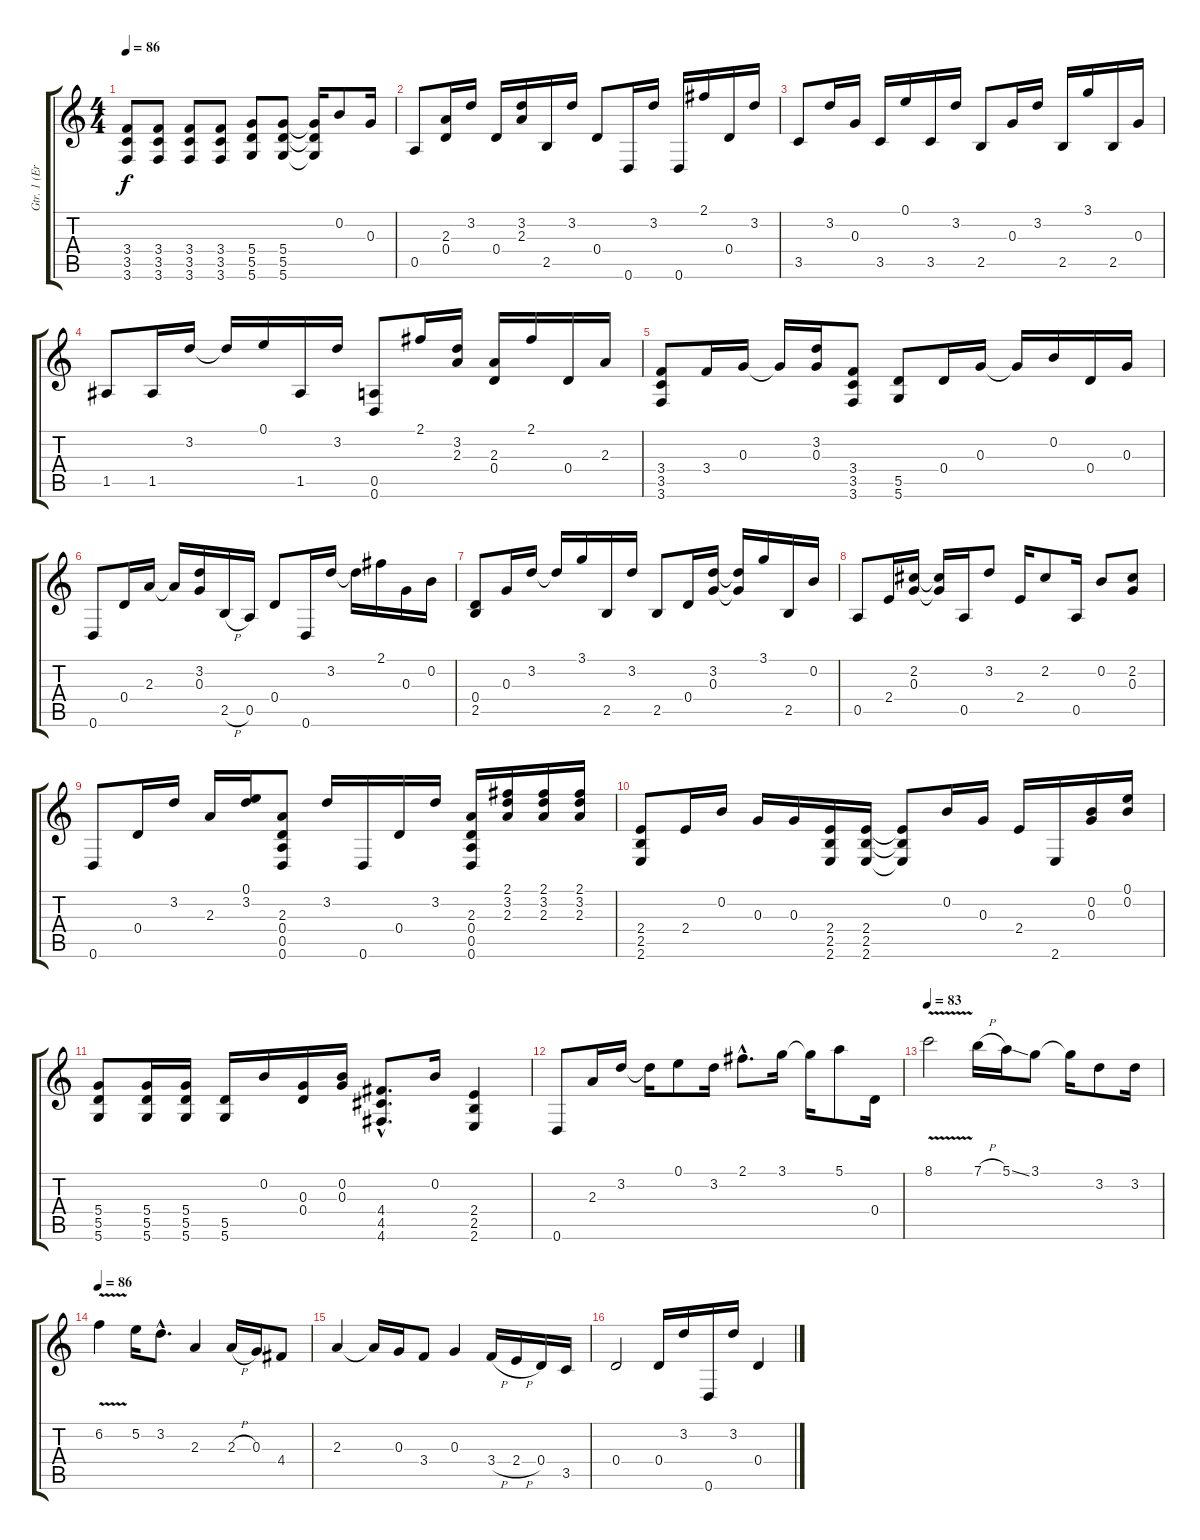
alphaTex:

\track ("Gtr. 1 (Eric Clapton) w/pick" "Gtr. 1 (Er") {instrument acousticguitarnylon}
\staff {score tabs}
\tuning (E4 B3 G3 D3 A2 D2) {hide}
\ts (4 4)
\tempo 86
\clef g2
\ks c
(3.4 3.5 3.6).8{dy f} (3.4 3.5 3.6).8 (3.4 3.5 3.6).8 (3.4 3.5 3.6).8 (5.4 5.5 5.6).8 (5.4 5.5 5.6).8 (5.4{t} 5.5{t} 5.6{t}).16 0.2.8 0.3.16 |
0.5.8 (2.3 0.4).16 3.2.16 0.4.16 (3.2 2.3).16 2.5.16 3.2.16 0.4.8 0.6.16 3.2.16 0.6.16 2.1.16 0.4.16 3.2.16 |
3.5.8 3.2.16 0.3.16 3.5.16 0.1.16 3.5.16 3.2.16 2.5.8 0.3.16 3.2.16 2.5.16 3.1.16 2.5.16 0.3.16 |
1.5.8 1.5.16 3.2.16 3.2{t}.16 0.1.16 1.5.16 3.2.16 (0.5 0.6).8 2.1.16 (3.2 2.3).16 (2.3 0.4).16 2.1.16 0.4.16 2.3.16 |
(3.4 3.5 3.6).8 3.4.16 0.3.16 0.3{t}.16 (3.2 0.3).16 (3.4 3.5 3.6).8 (5.5 5.6).8 0.4.16 0.3.16 0.3{t}.16 0.2.16 0.4.16 0.3.16 |
0.6.8 0.4.16 2.3.16 2.3{t}.16 (3.2 0.3).16 2.5{h}.16 0.5.16 0.4.8 0.6.16 3.2.16 3.2{t}.16 2.1.16 0.3.16 0.2.16 |
(0.4 2.5).8 0.3.16 3.2.16 3.2{t}.16 3.1.16 2.5.16 3.2.16 2.5.8 0.4.16 (3.2 0.3).16 (3.2{t} 0.3{t}).16 3.1.16 2.5.16 0.2.16 |
0.5.8 2.4.16 (2.2 0.3).16 (2.2{t} 0.3{t}).16 0.5.16 3.2.8 2.4.16 2.2.8 0.5.16 0.2.8 (2.2 0.3).8 |
0.6.8 0.4.16 3.2.16 2.3.16 (0.1 3.2).16 (2.3 0.4 0.5 0.6).8 3.2.16 0.6.16 0.4.16 3.2.16 (2.3 0.4 0.5 0.6).16 (2.1 3.2 2.3).16 (2.1 3.2 2.3).16 (2.1 3.2 2.3).16 |
(2.4 2.5 2.6).8 2.4.16 0.2.16 0.3.16 0.3.16 (2.4 2.5 2.6).16 (2.4 2.5 2.6).16 (2.4{t} 2.5{t} 2.6{t}).8 0.2.16 0.3.16 2.4.16 2.6.16 (0.2 0.3).16 (0.1 0.2).16 |
(5.4 5.5 5.6).8 (5.4 5.5 5.6).16 (5.4 5.5 5.6).16 (5.5 5.6).16 0.2.16 (0.3 0.4).16 (0.2 0.3).16 (4.4{hac} 4.5{hac} 4.6{hac}).8{d} 0.2.16 (2.4 2.5 2.6).4 |
0.6.8 2.3.16 3.2.16 3.2{t}.16 0.1.8 3.2.16 2.1{hac}.8{d} 3.1.16 3.1{t}.16 5.1.8 0.4.16 |
\tempo 83
8.1{v}.2 7.1{h}.16 5.1{ss}.16 3.1.8 3.1{t}.16 3.2.8 3.2.16 |
\tempo 86
6.2{v}.4 5.2.16 3.2{hac}.8{d} 2.3.4 2.3{h}.16 0.3.16 4.4.8 |
2.3.4 2.3{t}.16 0.3.16 3.4.8 0.3.4 3.4{h}.16 2.4{h}.16 0.4.16 3.5.16 |
0.4.2 0.4.16 3.2.16 0.6.16 3.2.16 0.4.4
